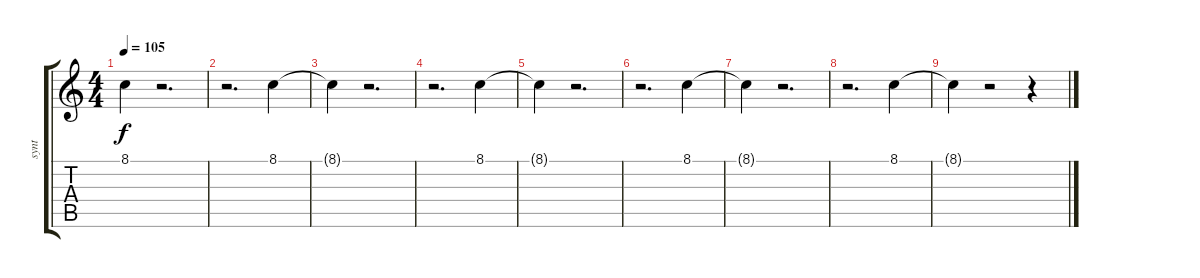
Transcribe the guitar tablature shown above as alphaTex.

\track ("synt" "synt") {instrument synthvoice}
\staff {score tabs}
\tuning (E4 B3 G3 D3 A2 E2) {hide}
\ts (4 4)
\tempo 105
\clef g2
\ks c
8.1{t}.4{dy f} r.2{d} |
r.2{d} 8.1.4 |
8.1{t}.4 r.2{d} |
r.2{d} 8.1.4 |
8.1{t}.4 r.2{d} |
r.2{d} 8.1.4 |
8.1{t}.4 r.2{d} |
r.2{d} 8.1.4 |
8.1{t}.4 r.2 r.4
